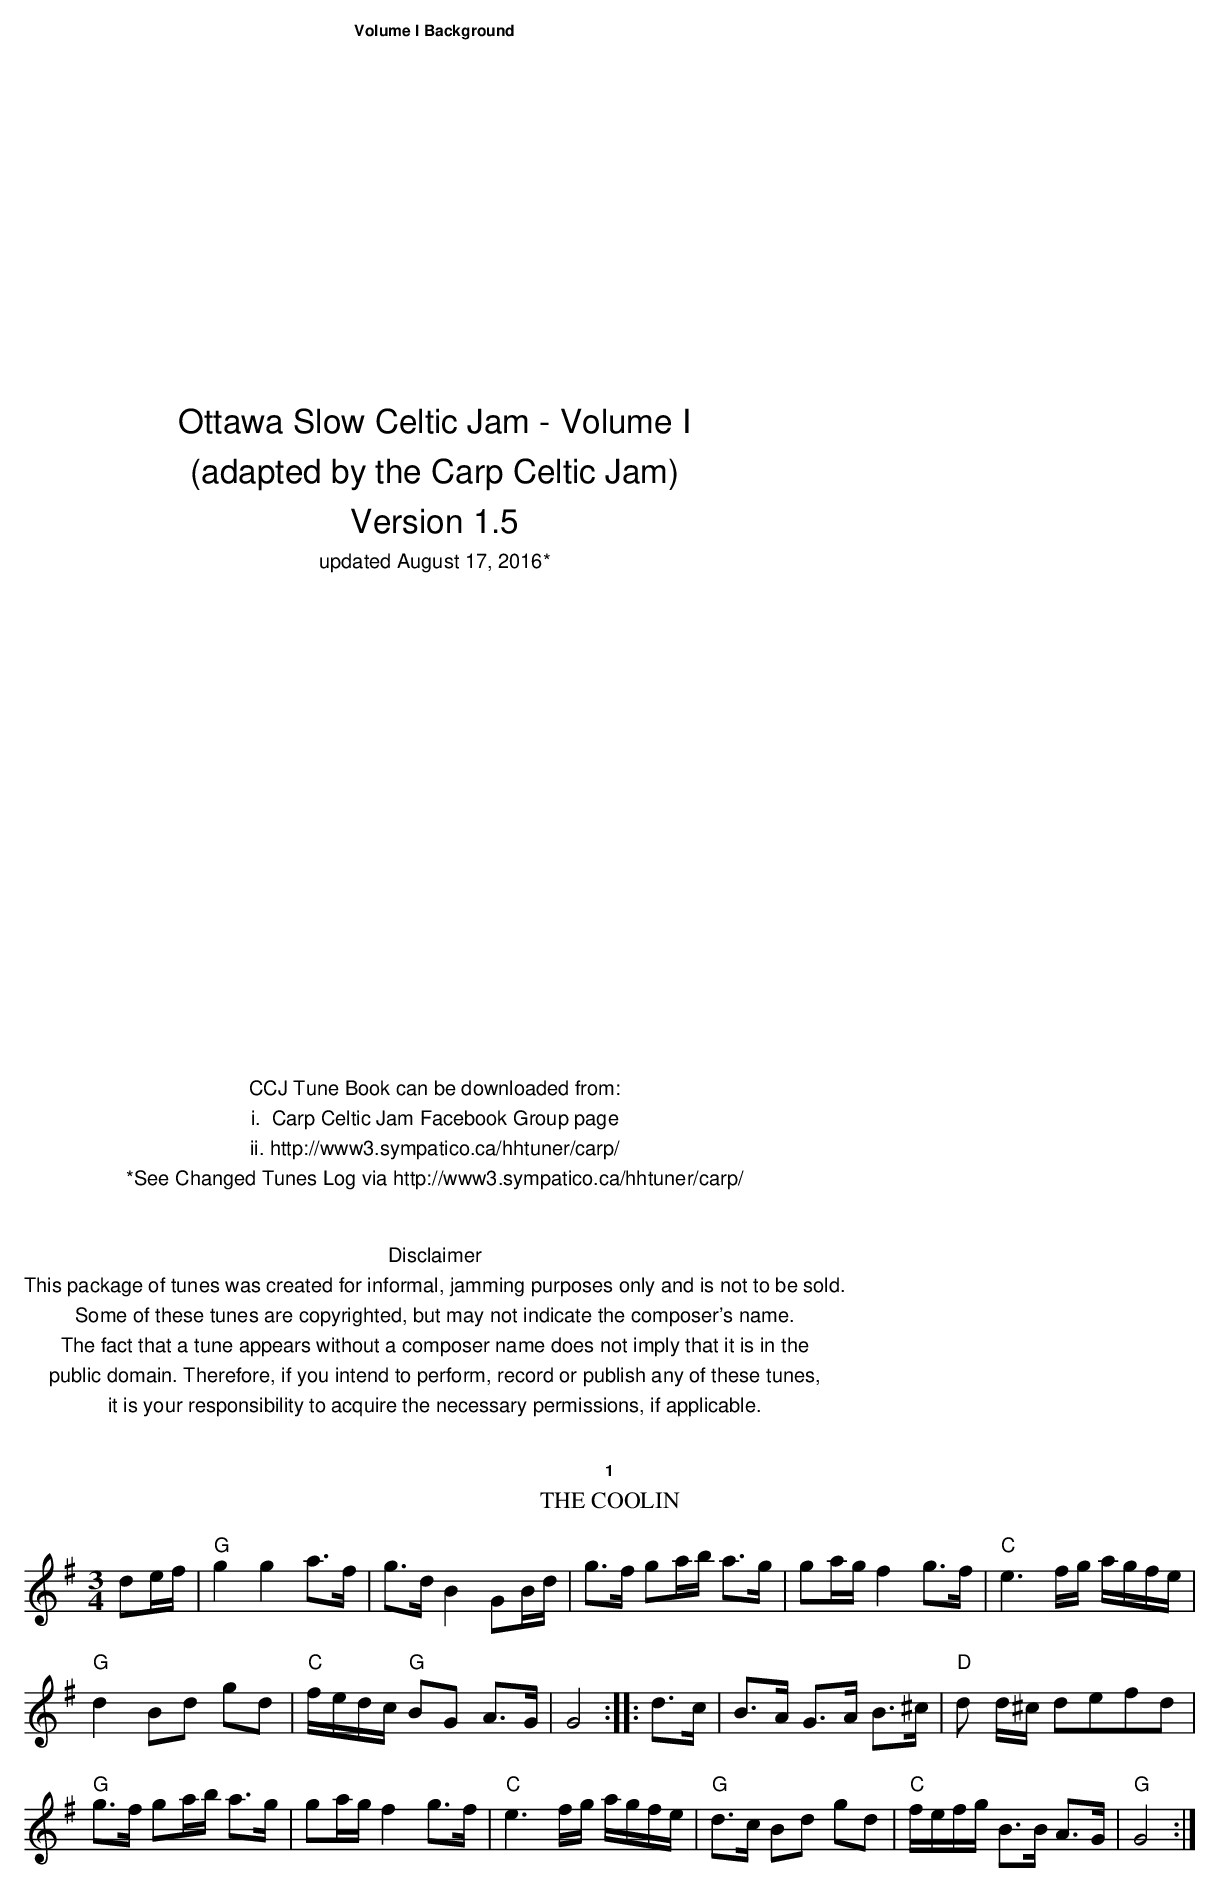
X:1
T: The Coolin
M: 3/4
L: 1/8
K: G
de/f/|"G"g2g2 a>f|g>d B2 GB/d/|g>f ga/b/ a>g|\
ga/g/ f2 g>f|"C"e3 f/g/ a/g/f/e/|
"G"d2 Bd gd|"C"f/e/d/c/ "G"BG A>G|G4:: d>c|\
B>A G>A B>^c|"D"d d/^c/ defd|
"G"g>f ga/b/ a>g|ga/g/ f2 g>f|"C"e3 f/g/ a/g/f/e/|\
"G"d>c Bd gd|"C"f/e/f/g/ B>B A>G|"G"G4:|
